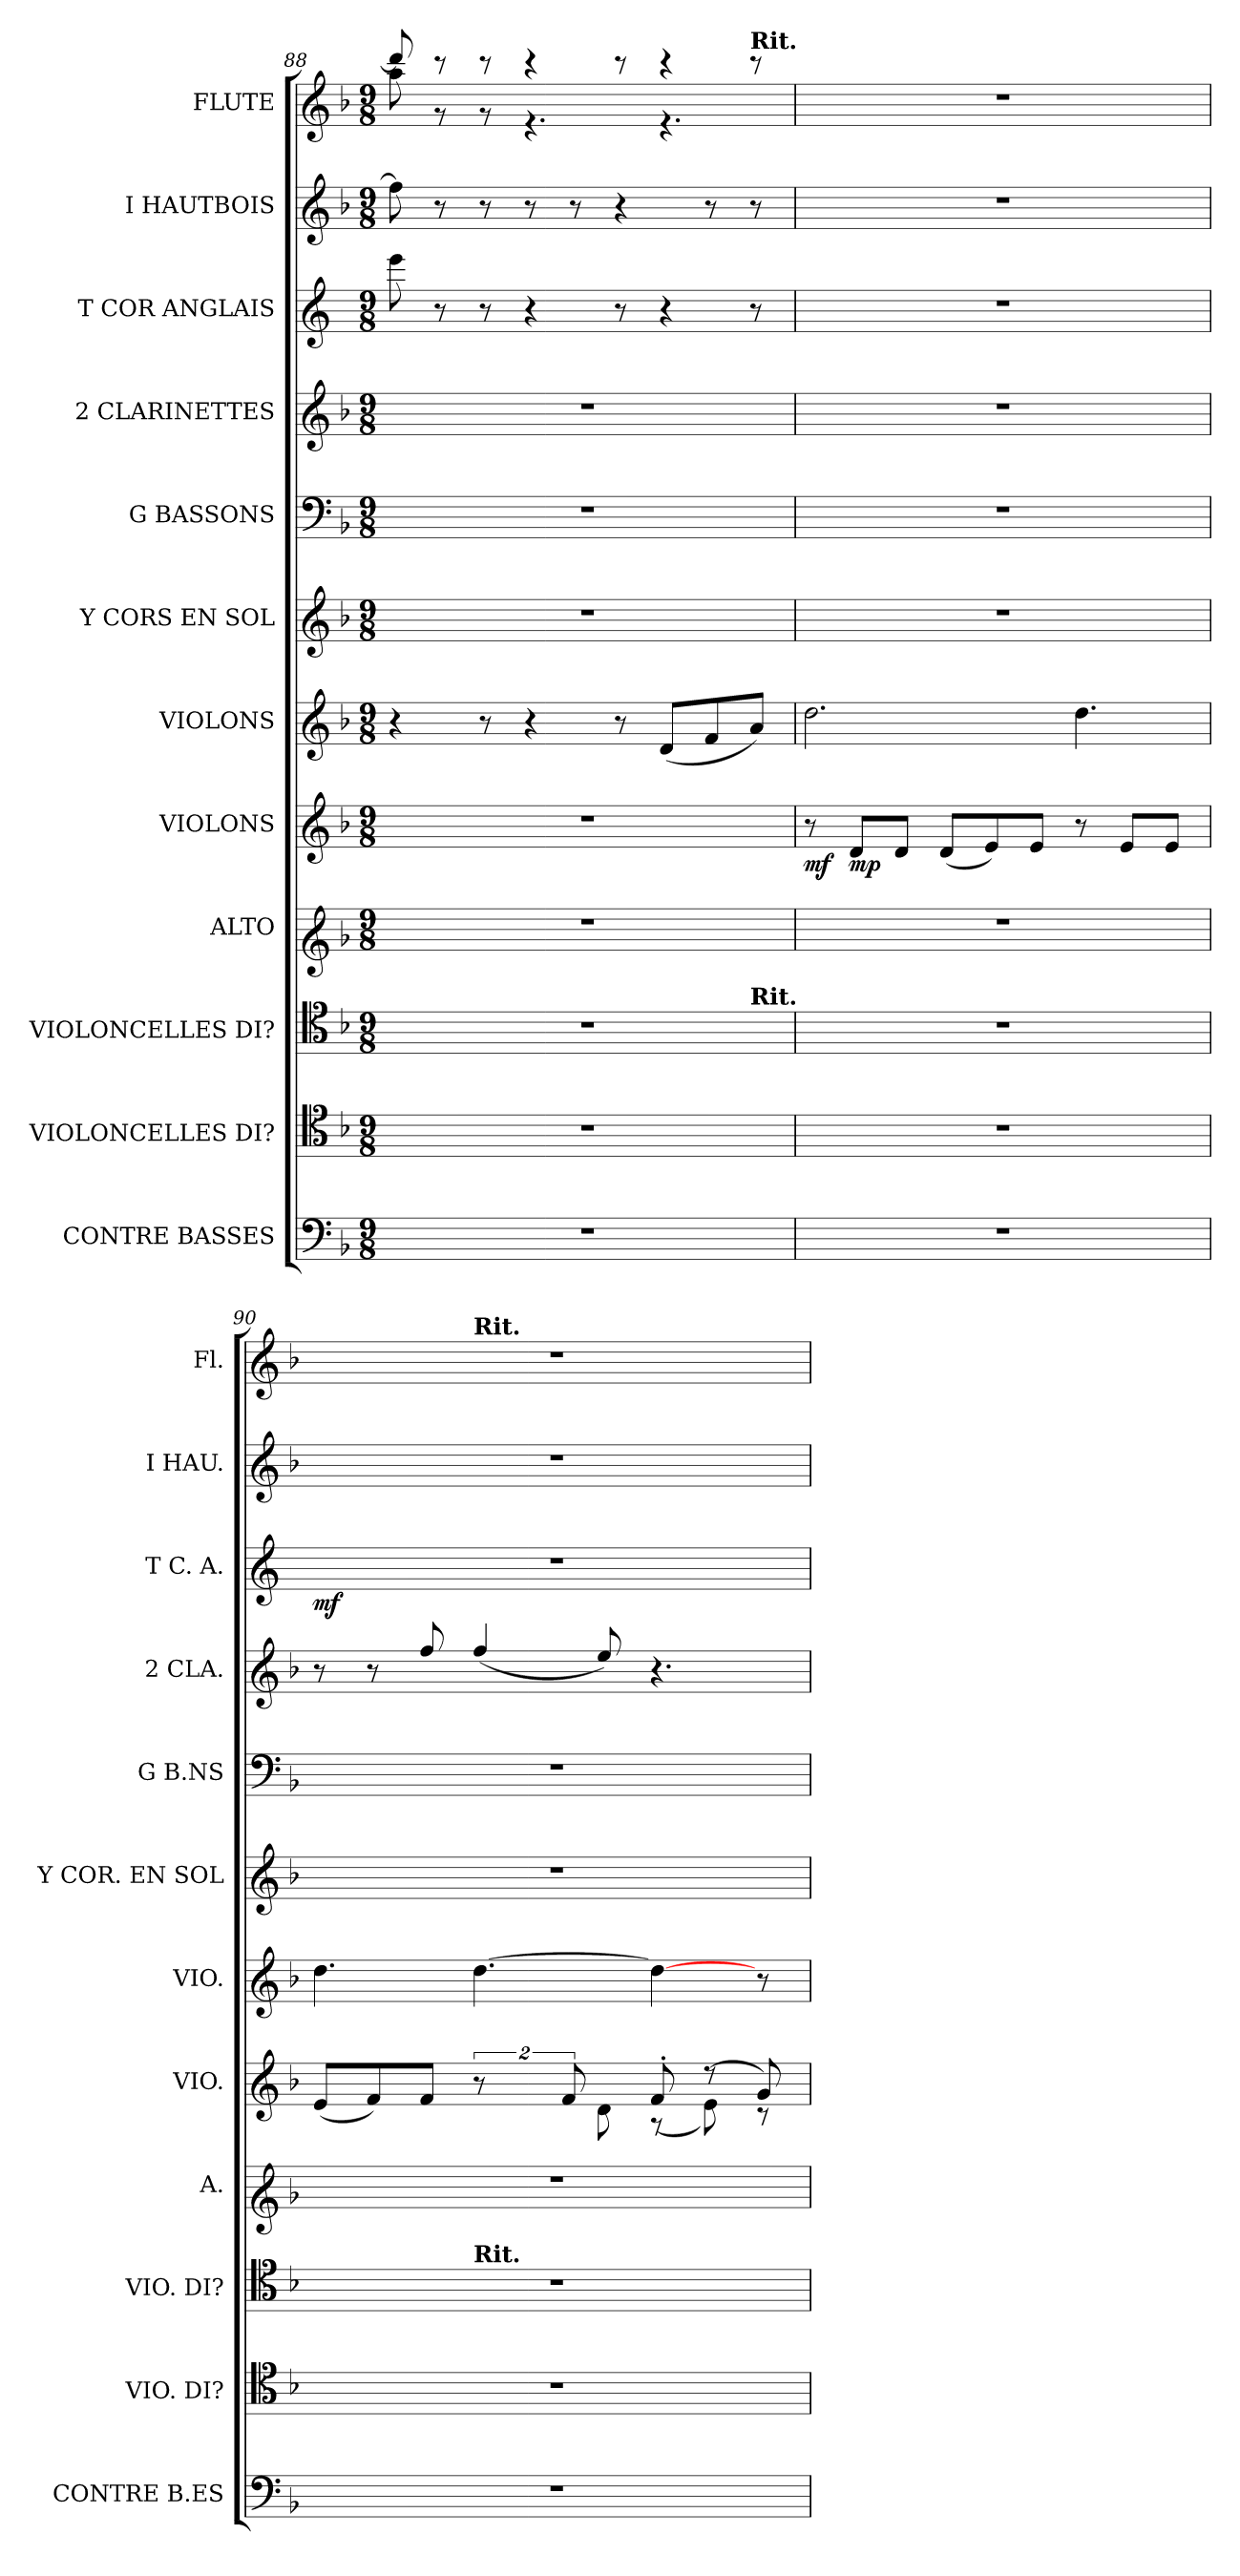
**kern	**kern	**kern	**kern	**kern	**dynam	**kern	**dynam	**kern	**kern	**kern	**kern	**dynam	**kern	**kern
*part12	*part11	*part10	*part9	*part8	*part8	*part7	*part7	*part6	*part5	*part4	*part3	*part3	*part2	*part1
*staff12	*staff11	*staff10	*staff9	*staff8	*staff8	*staff7	*staff7	*staff6	*staff5	*staff4	*staff3	*staff3	*staff2	*staff1
*I"CONTRE BASSES	*I"VIOLONCELLES DI?	*I"VIOLONCELLES DI?	*I"ALTO	*I"VIOLONS	*	*I"VIOLONS	*	*I"Y CORS EN SOL	*I"G BASSONS	*I"2 CLARINETTES	*I"T COR ANGLAIS	*	*I"I HAUTBOIS	*I"FLUTE
*I'CONTRE B.ES	*I'VIO. DI?	*I'VIO. DI?	*I'A.	*I'VIO.	*	*I'VIO.	*	*I'Y COR. EN SOL	*I'G B.NS	*I'2 CLA.	*I'T C. A.	*	*I'I HAU.	*I'Fl.
*clefF4	*clefC4	*clefC4	*clefG1	*clefG2	*	*clefG2	*	*clefG2	*clefF4	*clefG2	*clefG2	*	*clefG2	*clefG2
*	*	*	*	*	*	*	*	*	*	*	*ITrd4c7	*	*	*
*k[b-]	*k[b-]	*k[b-]	*k[b-]	*k[b-]	*	*k[b-]	*	*k[b-]	*k[b-]	*k[b-]	*k[b-]	*	*k[b-]	*k[b-]
*F:	*F:	*F:	*F:	*F:	*	*F:	*	*F:	*F:	*F:	*F:	*	*F:	*F:
*M9/8	*M9/8	*M9/8	*M9/8	*M9/8	*	*M9/8	*	*M9/8	*M9/8	*M9/8	*M9/8	*	*M9/8	*M9/8
=88	=88	=88	=88	=88	=88	=88	=88	=88	=88	=88	=88	=88	=88	=88
!LO:N:vis=1	!LO:N:vis=1	!LO:N:vis=1	!LO:N:vis=1	!LO:N:vis=1	!	!	!	!LO:N:vis=1	!LO:N:vis=1	!LO:N:vis=1	!	!	!	!
*	*	*^	*	*	*	*	*	*	*	*	*	*	*	*^
8%9r	8%9r	8%9r	1ryy	8%9r	8%9r	.	4r	.	8%9r	8%9r	8%9r	8aai\	.	8ffi\]	8dddi/]	8aai\
.	.	.	.	.	.	.	.	.	.	.	.	8r	.	8r	8r	8r
.	.	.	.	.	.	.	8r	.	.	.	.	8r	.	8r	8r	8r
.	.	.	.	.	.	.	4r	.	.	.	.	4r	.	8r	4r	4.r
.	.	.	.	.	.	.	.	.	.	.	.	.	.	8r	.	.
.	.	.	.	.	.	.	8r	.	.	.	.	8r	.	4r	8r	.
.	.	.	.	.	.	.	(8di/L	.	.	.	.	4r	.	.	4r	4.r
.	.	.	.	.	.	.	8fi/	.	.	.	.	.	.	8r	.	.
!	!	!	!	!	!	!	!	!	!	!	!	!	!	!	!LO:TX:a:B:t=Rit.	!
!	!	!	!LO:TX:a:B:t=Rit.	!	!	!	!	!	!	!	!	!	!	!	!	!
.	.	.	8ryy	.	.	.	8ai/J)	.	.	.	.	8r	.	8r	8r	.
*	*	*	*	*	*	*	*	*	*	*	*	*	*	*	*v	*v
=89	=89	=89	=89	=89	=89	=89	=89	=89	=89	=89	=89	=89	=89	=89	=89
!LO:N:vis=1	!LO:N:vis=1	!LO:N:vis=1	!	!LO:N:vis=1	!	!	!	!	!LO:N:vis=1	!LO:N:vis=1	!LO:N:vis=1	!LO:N:vis=1	!	!LO:N:vis=1	!LO:N:vis=1
*	*	*v	*v	*	*	*	*	*	*	*	*	*	*	*	*
8%9r	8%9r	8%9r	8%9r	8r	mf	2.ddi\	mf mp	8%9r	8%9r	8%9r	8%9r	.	8%9r	8%9r
.	.	.	.	8di/L	mp	.	.	.	.	.	.	.	.	.
.	.	.	.	8di/J	.	.	.	.	.	.	.	.	.	.
.	.	.	.	(8di/L	.	.	.	.	.	.	.	.	.	.
.	.	.	.	8ei/)	.	.	.	.	.	.	.	.	.	.
.	.	.	.	8ei/J	.	.	.	.	.	.	.	.	.	.
.	.	.	.	8r	.	4.ddi\	.	.	.	.	.	.	.	.
.	.	.	.	8ei/L	.	.	.	.	.	.	.	.	.	.
.	.	.	.	8ei/J	.	.	.	.	.	.	.	.	.	.
=90	=90	=90	=90	=90	=90	=90	=90	=90	=90	=90	=90	=90	=90	=90
!LO:N:vis=1	!LO:N:vis=1	!LO:N:vis=1	!LO:N:vis=1	!	!	!	!	!LO:N:vis=1	!LO:N:vis=1	!	!LO:N:vis=1	!	!LO:N:vis=1	!LO:N:vis=1
*	*	*^	*	*^	*	*	*	*	*	*	*	*	*	*^
8%9r	8%9r	8%9r	4.ryy	8%9r	(8ei/L	4.ryy	.	4.ddi\	.	8%9r	8%9r	8r	8%9r	mf	8%9r	8%9r	4.ryy
.	.	.	.	.	8fi/)	.	.	.	.	.	.	8r	.	.	.	.	.
.	.	.	.	.	8fi/J	.	.	.	.	.	.	8ffi/	.	.	.	.	.
!	!	!	!	!	!	!	!	!	!	!	!	!	!	!	!	!	!LO:TX:a:B:t=Rit.
!	!	!	!LO:TX:a:B:t=Rit.	!	!	!	!	!	!	!	!	!	!	!	!	!	!
.	.	.	2.ryy	.	16%3r	8ryy	.	[>4.ddi\	.	.	.	(4ffi/	.	.	.	.	2.ryy
.	.	.	.	.	.	8ryy	.	.	.	.	.	.	.	.	.	.	.
.	.	.	.	.	16%3fi/	.	.	.	.	.	.	.	.	.	.	.	.
.	.	.	.	.	.	8di\	.	.	.	.	.	8eei/)	.	.	.	.	.
.	.	.	.	.	8f'i/	(8r	.	4ddi\_>	.	.	.	4.r	.	.	.	.	.
.	.	.	.	.	(8r	8ei\)	.	.	.	.	.	.	.	.	.	.	.
.	.	.	.	.	8gi/)	8r	.	8r	.	.	.	.	.	.	.	.	.
*	*	*v	*v	*	*v	*v	*	*	*	*	*	*	*	*	*	*v	*v
=	=	=	=	=	=	=	=	=	=	=	=	=	=	=
*-	*-	*-	*-	*-	*-	*-	*-	*-	*-	*-	*-	*-	*-	*-
